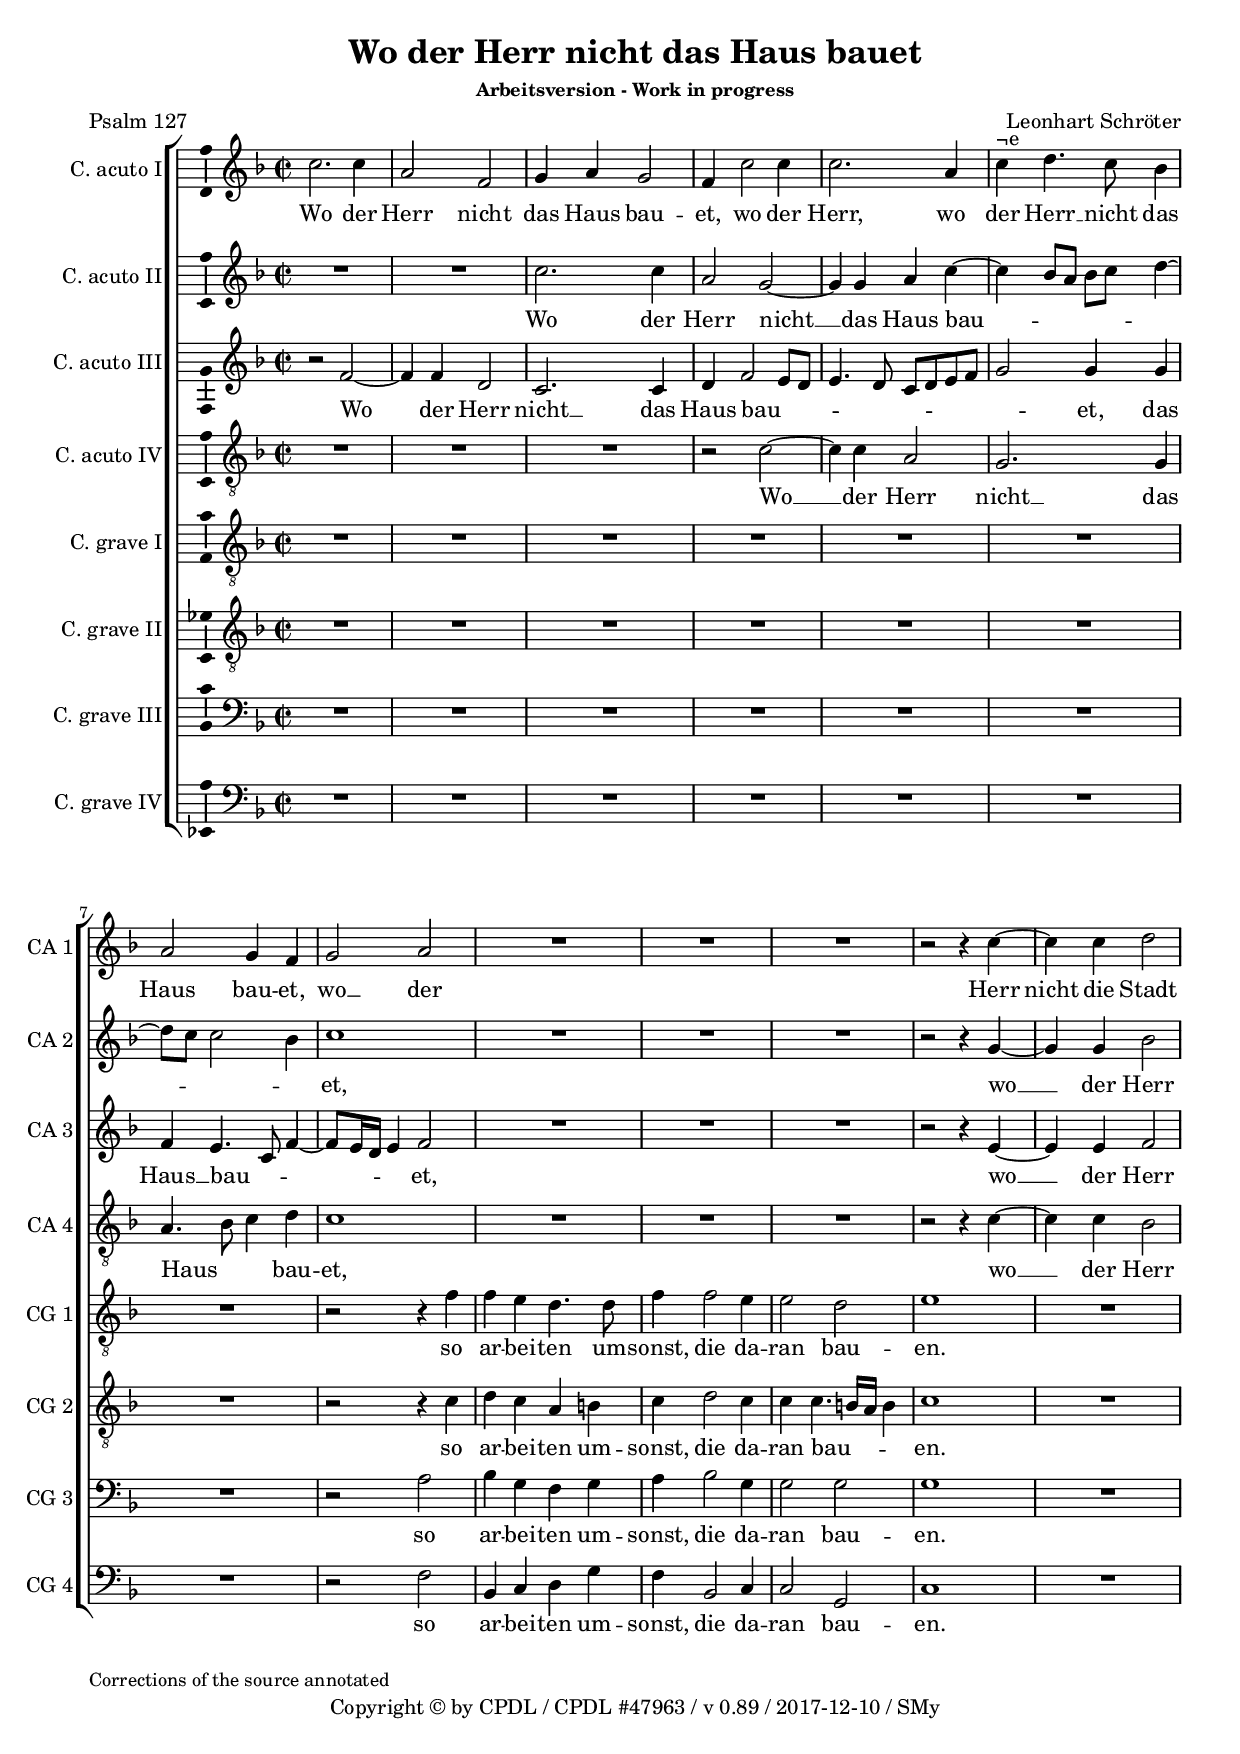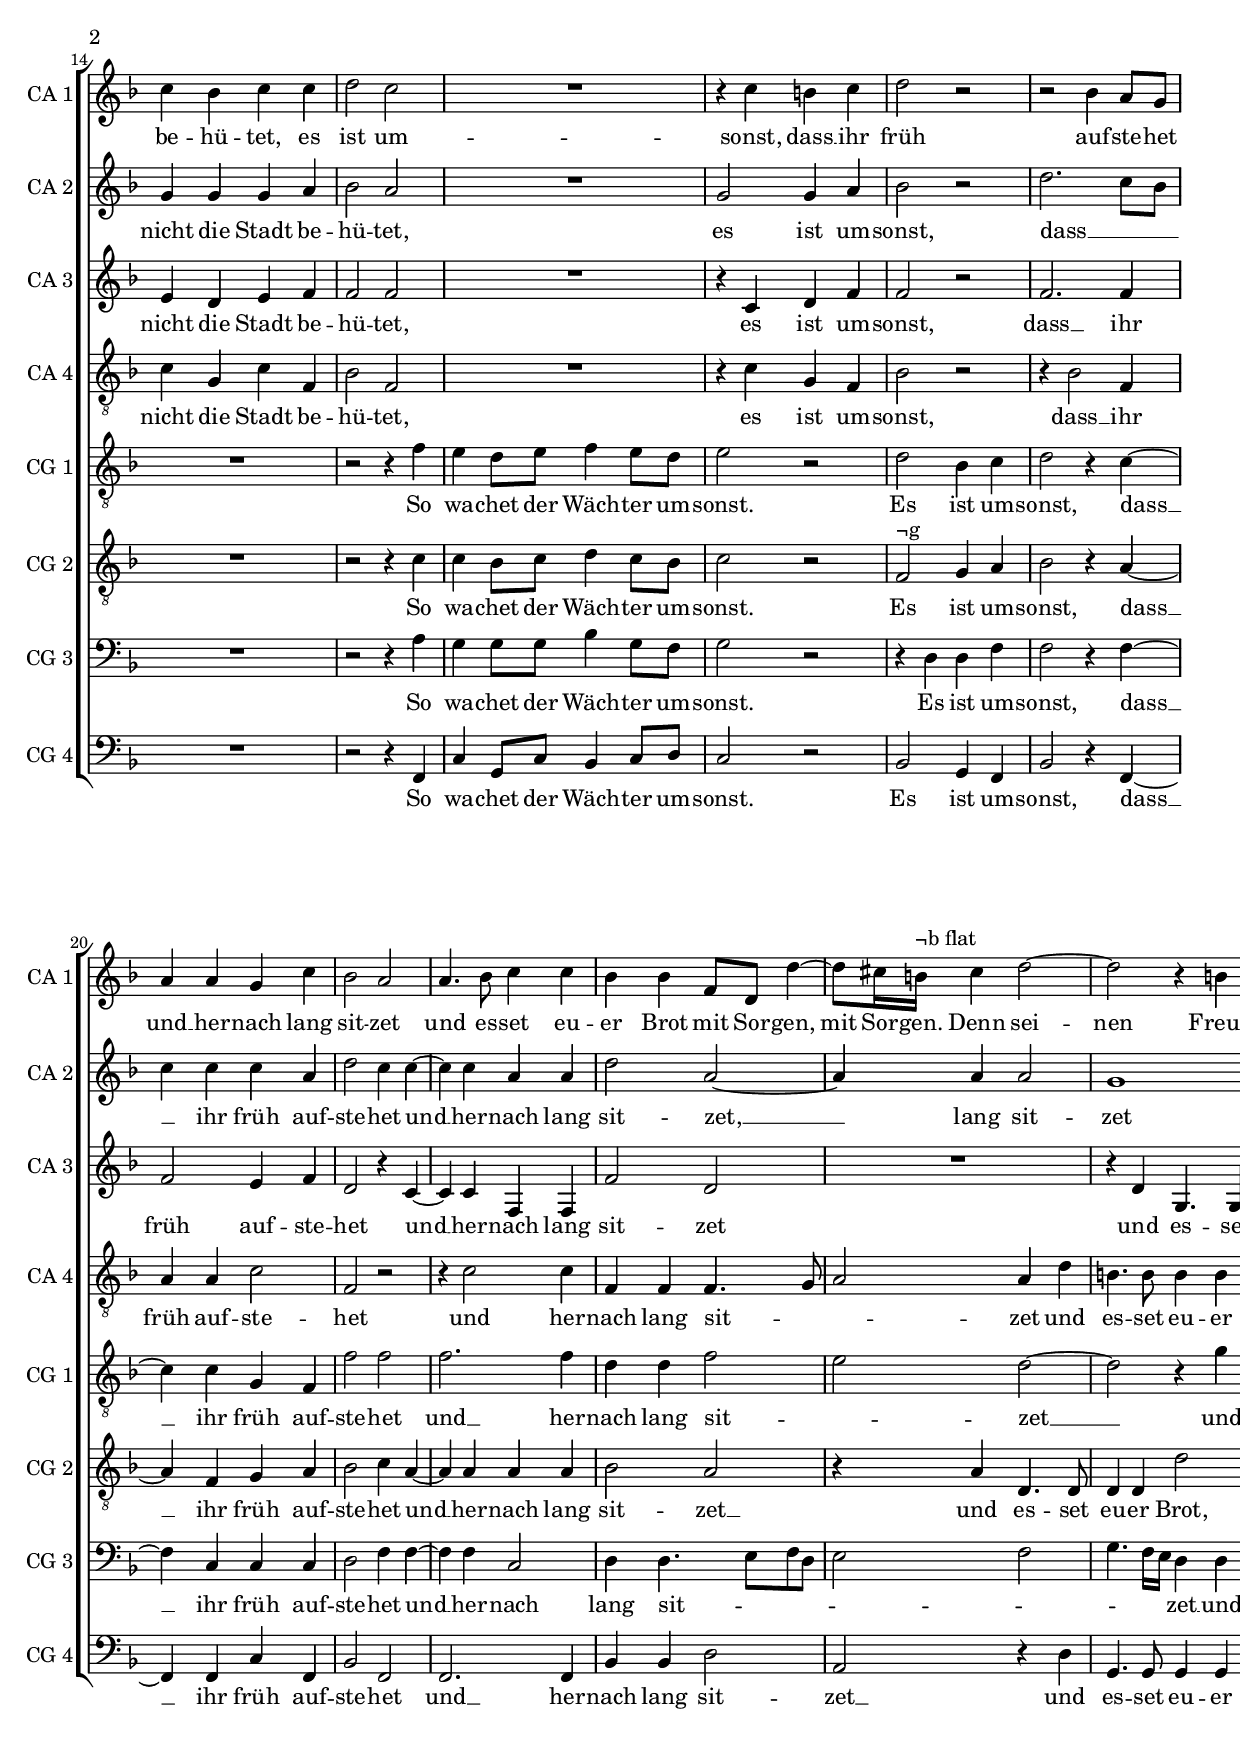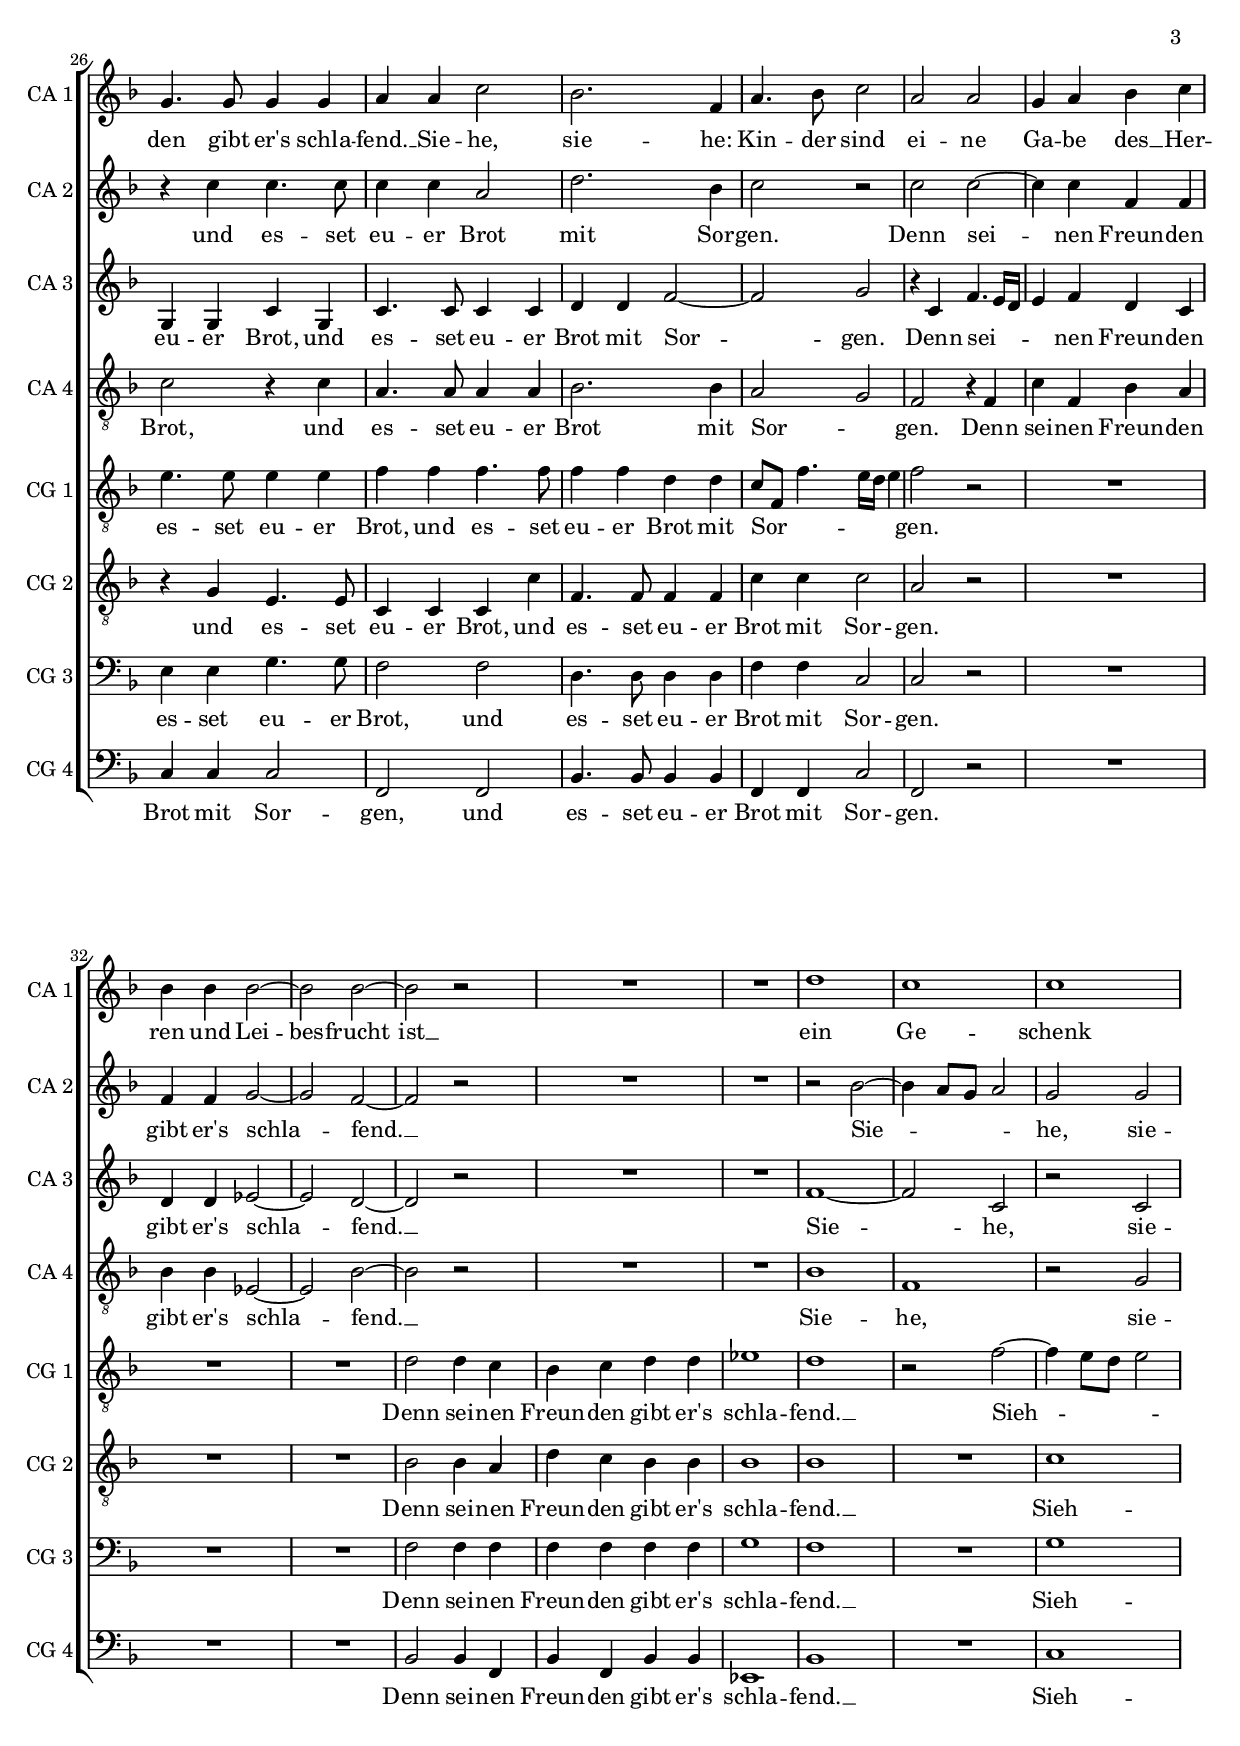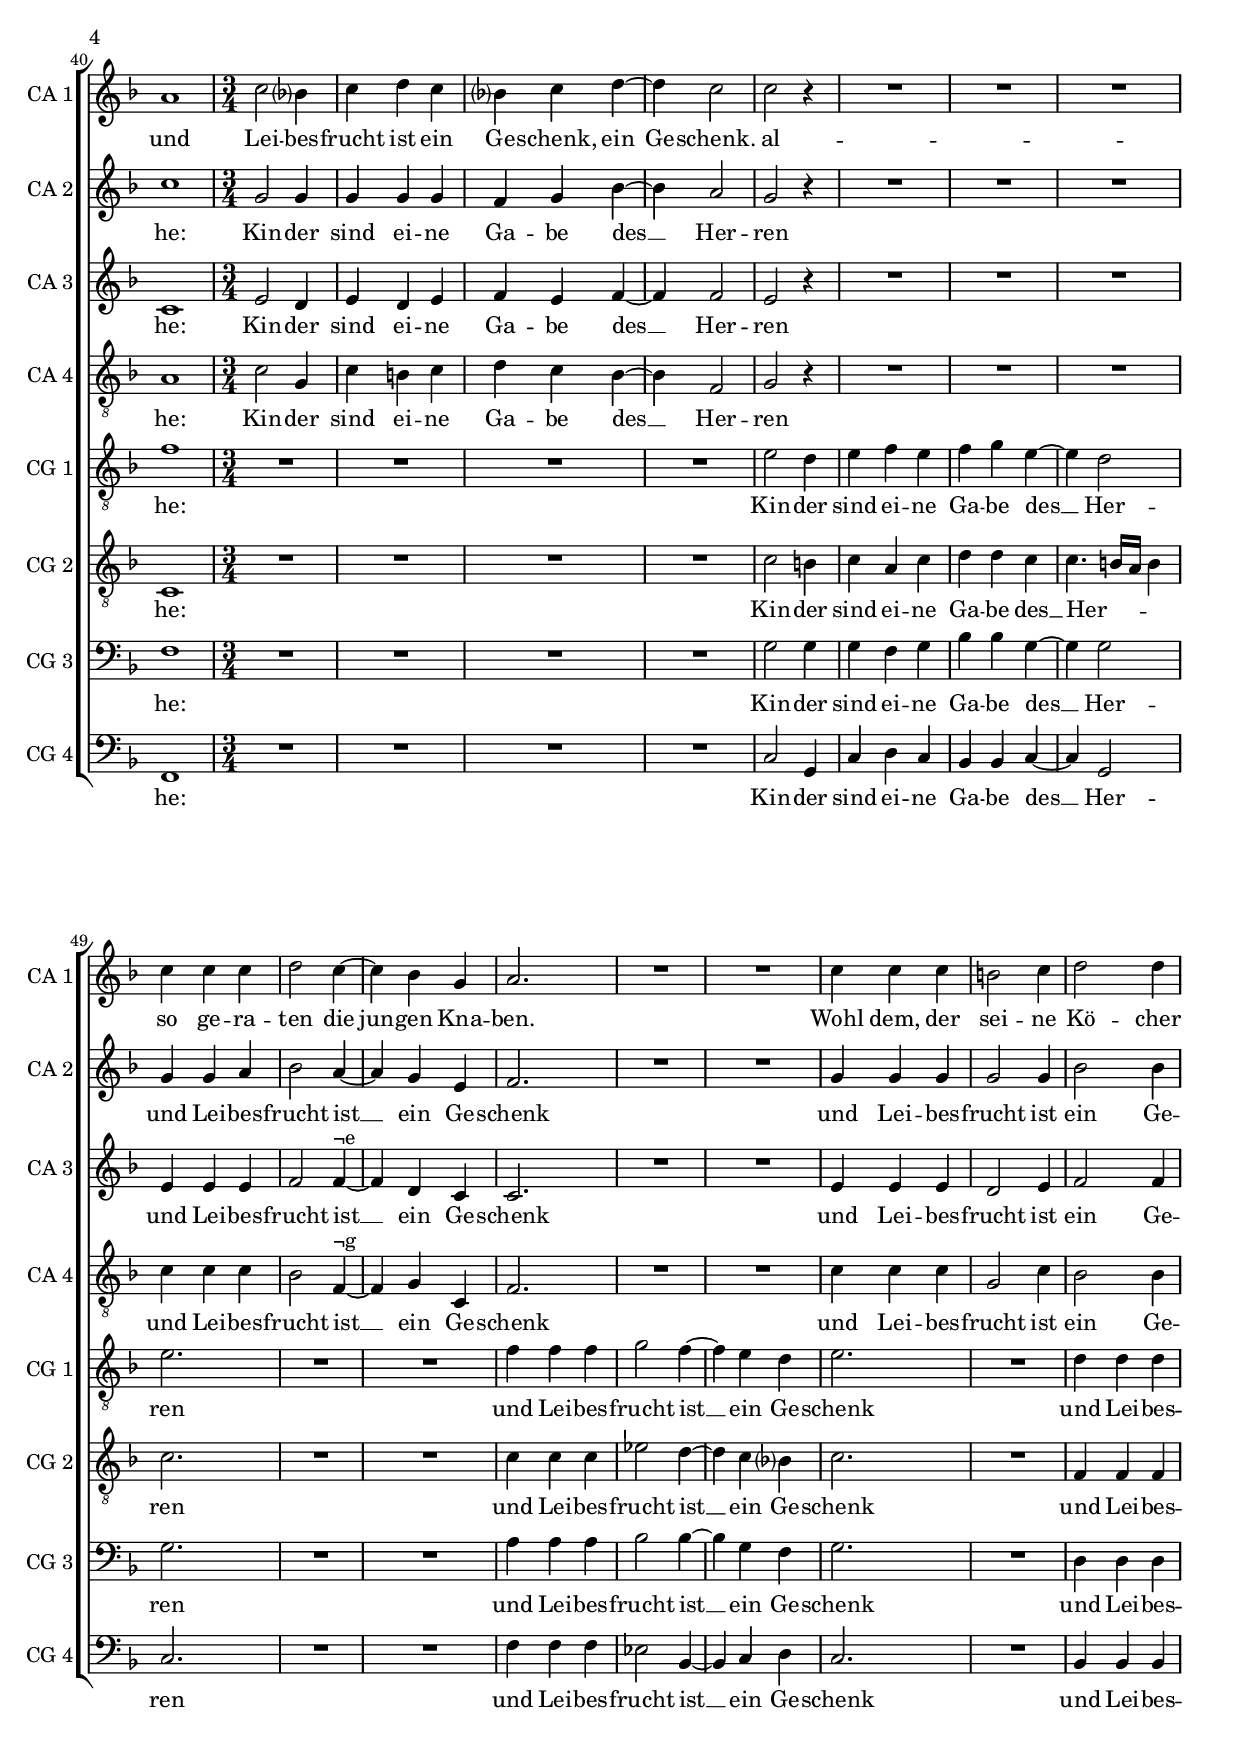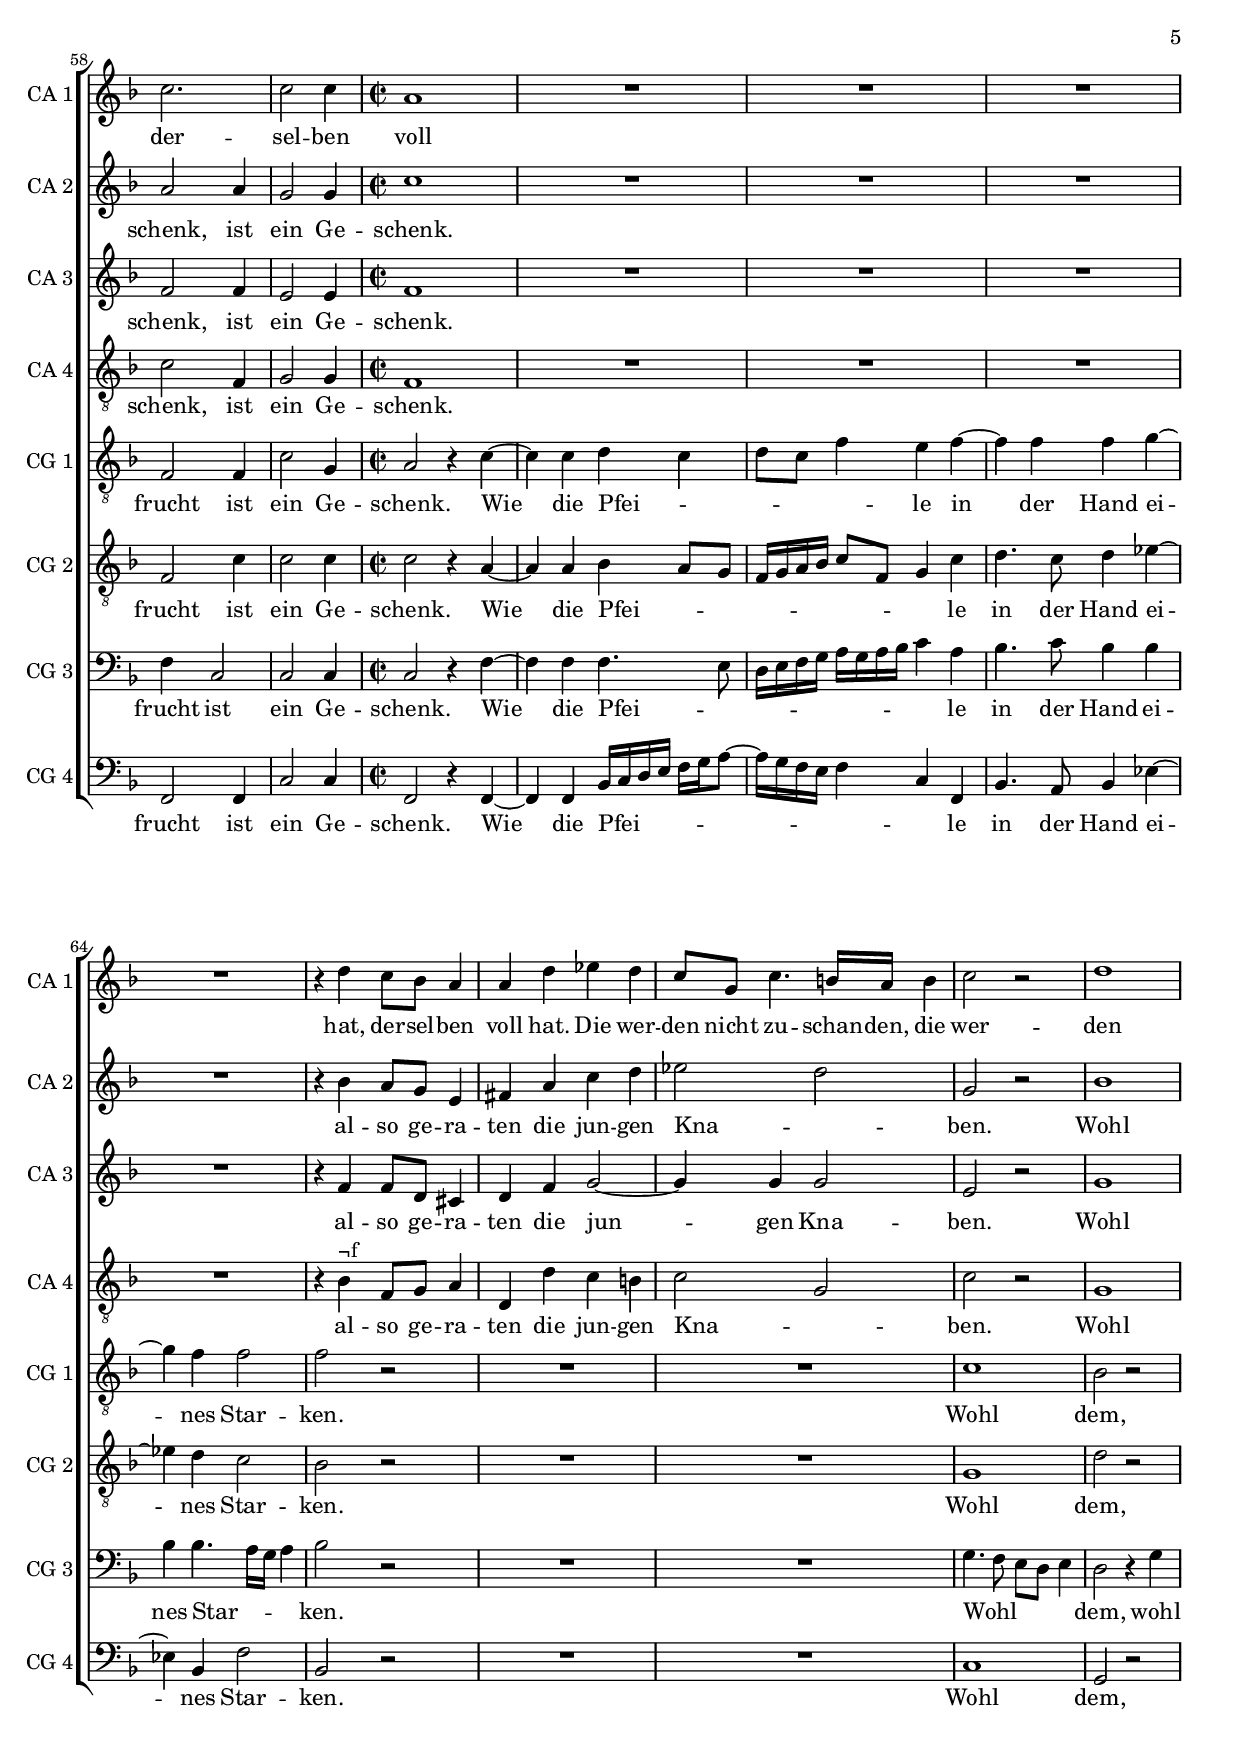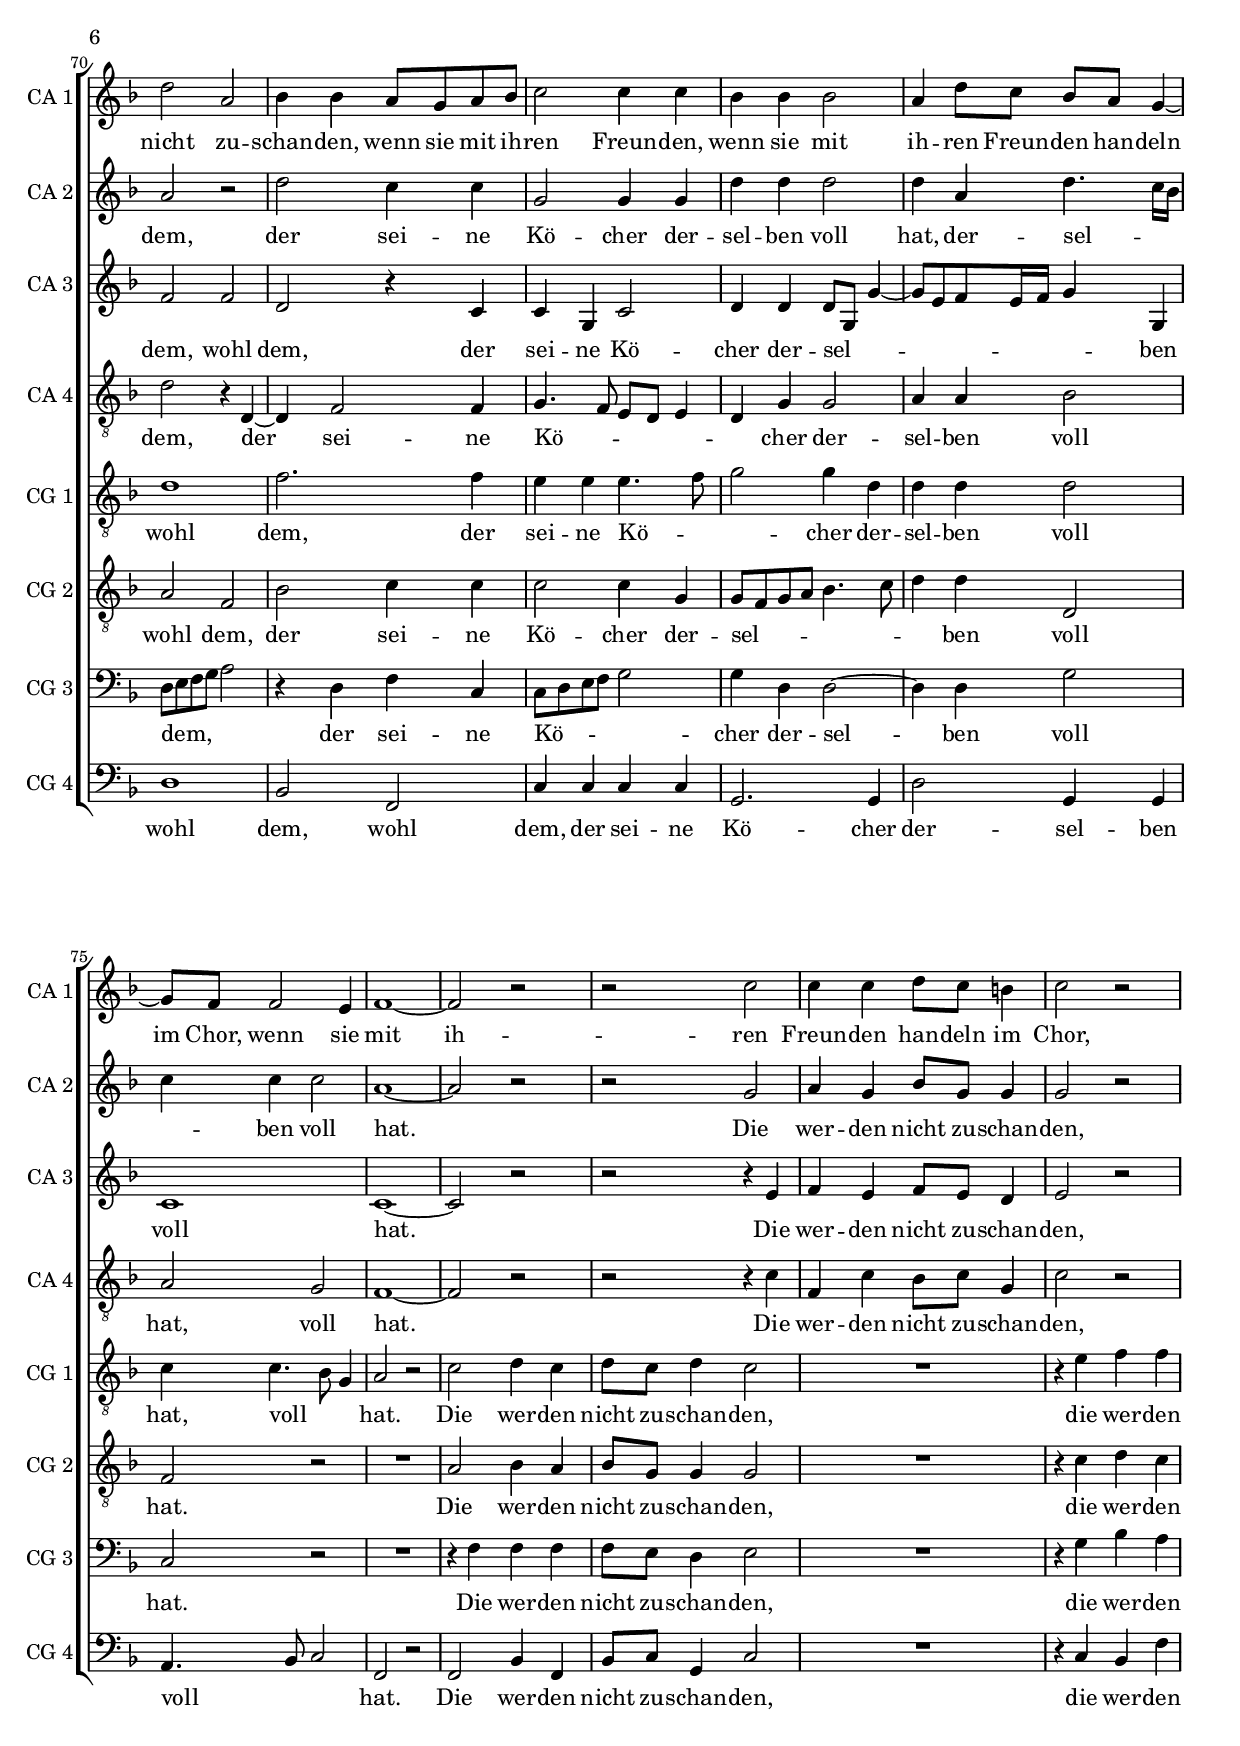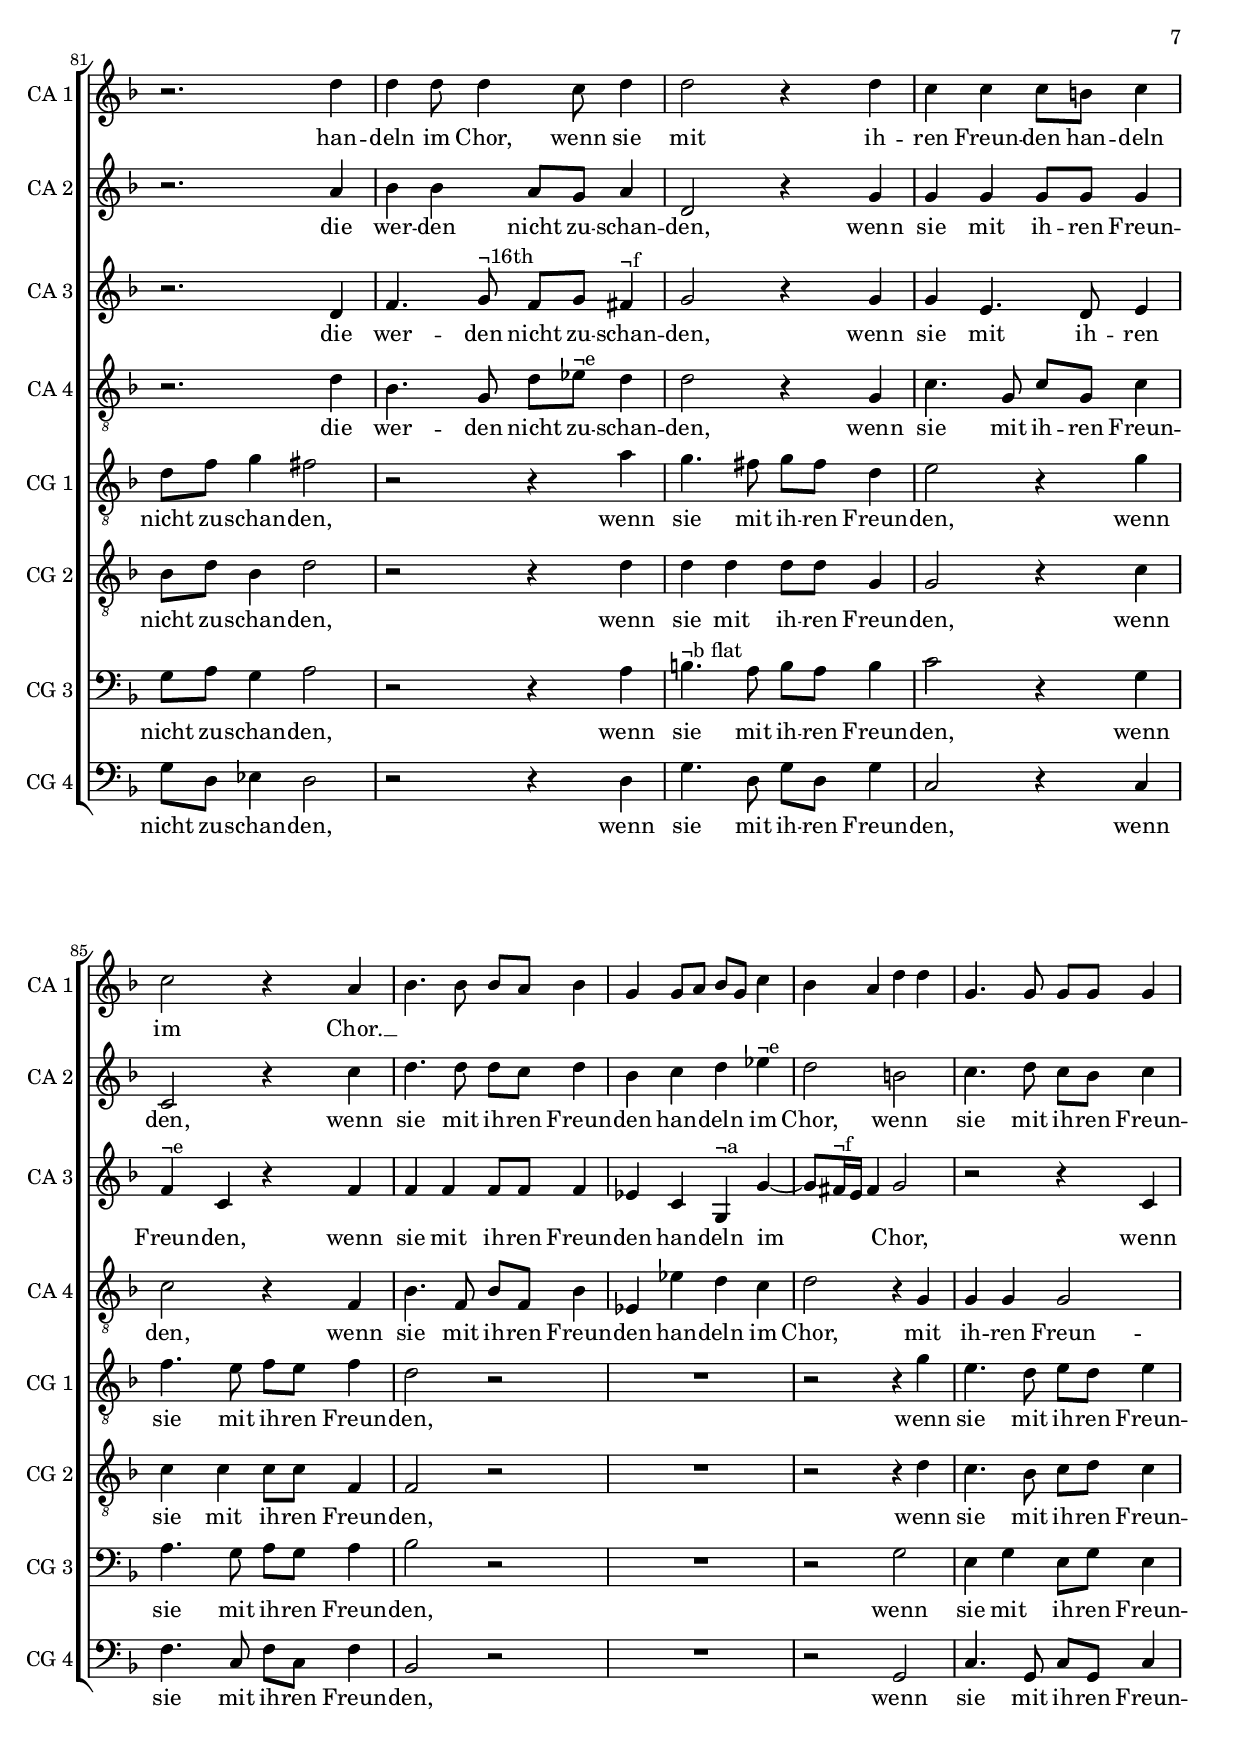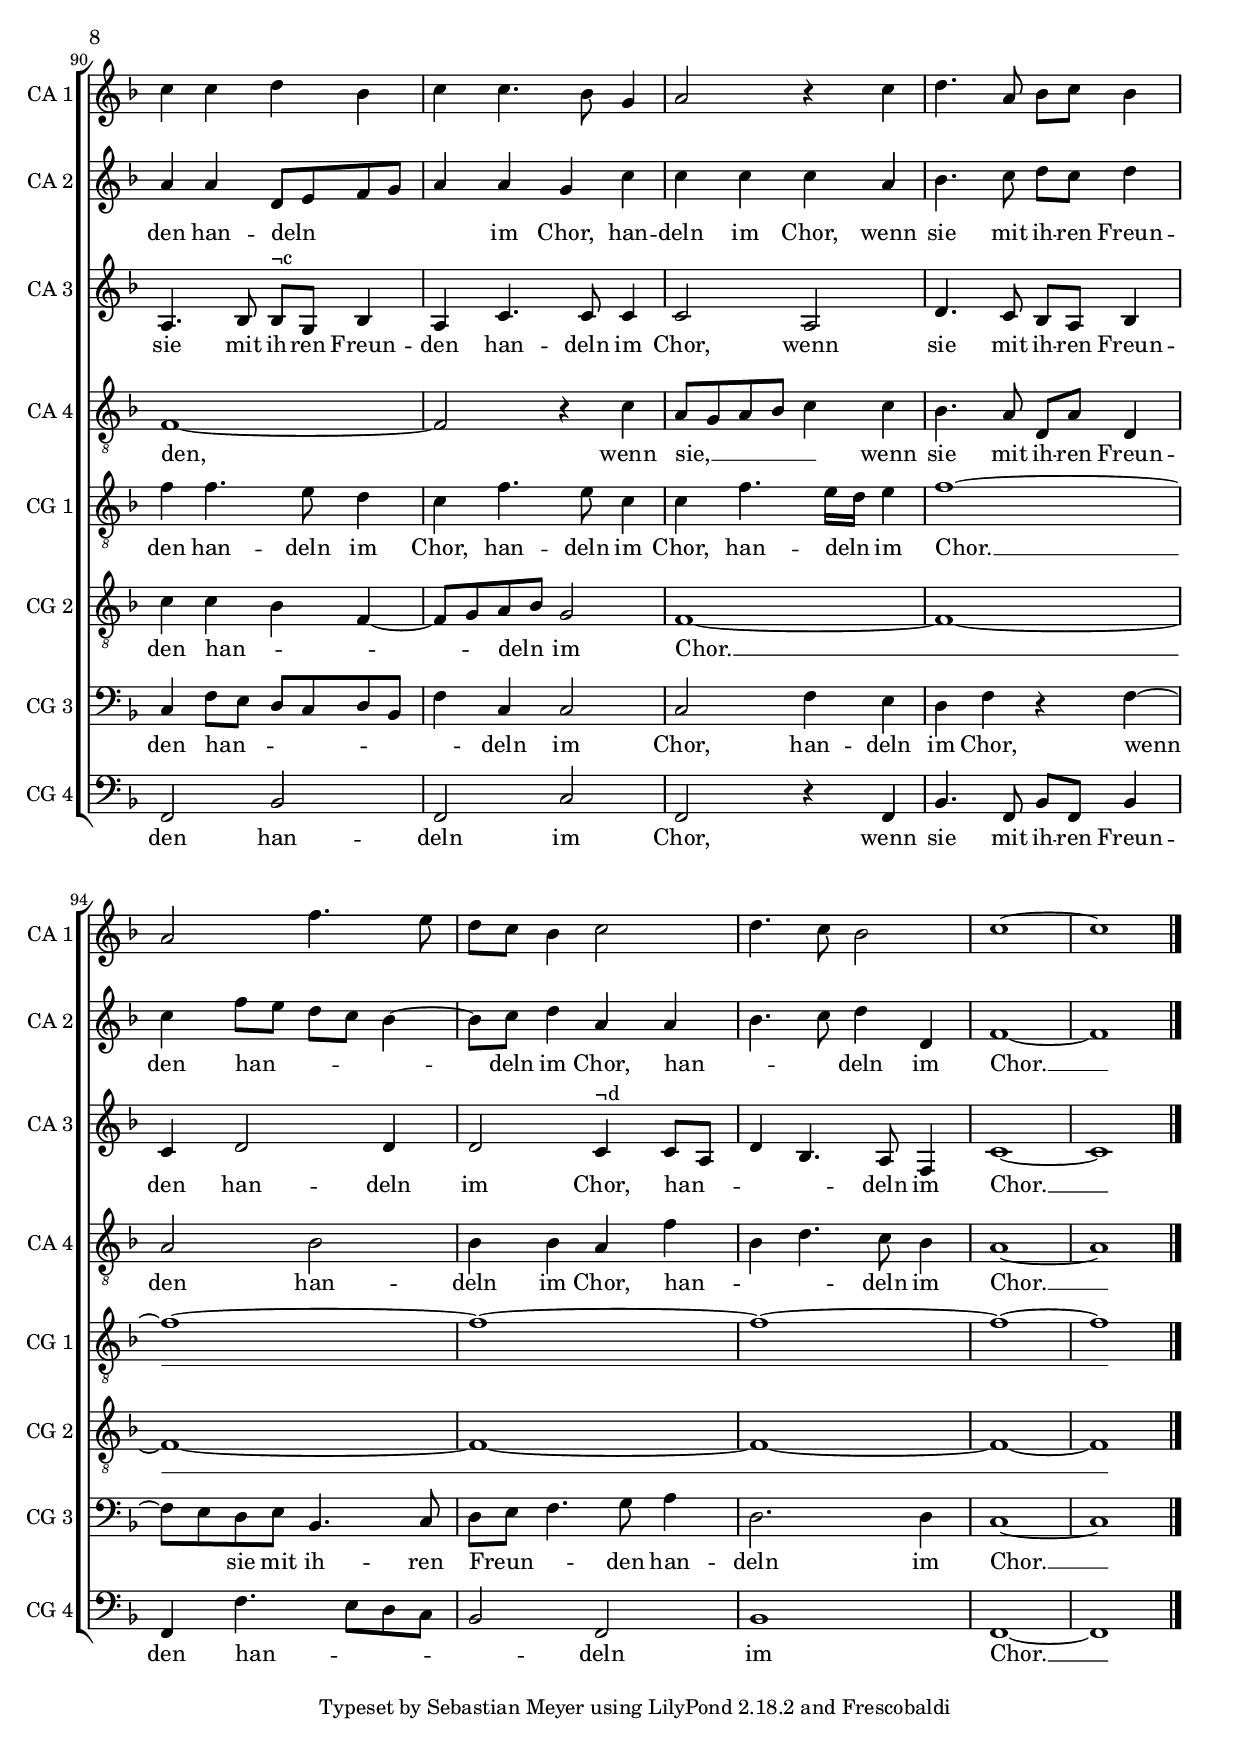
\version "2.18.2"
\language "deutsch"

\header {
  title = "Wo der Herr nicht das Haus bauet"
  subsubtitle = "Arbeitsversion - Work in progress"
  composer = "Leonhart Schröter"
  poet = "Psalm 127"
  % Voreingestellte LilyPond-Tagline entfernen
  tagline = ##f
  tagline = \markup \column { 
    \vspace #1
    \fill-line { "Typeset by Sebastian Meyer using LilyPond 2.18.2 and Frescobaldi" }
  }

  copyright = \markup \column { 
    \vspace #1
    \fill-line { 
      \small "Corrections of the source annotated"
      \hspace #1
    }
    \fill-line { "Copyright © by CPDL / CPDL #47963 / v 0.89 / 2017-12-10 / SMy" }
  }

}

\paper {
  #(set-paper-size "a4")
  left-margin = 1.5\cm
  %page-count = 8
}

#(set-global-staff-size 18)

\layout {
  \context {
    \Score
    %\remove "Bar_number_engraver"
    \override NonMusicalPaperColumn.line-break-permission = ##f
    \override NonMusicalPaperColumn.page-break-permission = ##f
  }
  \context {
    \Voice
    \override Slur.transparent = ##t
  }
}

global = {
  \key f \major
}

tTwo = { 
  \time 2/2
  %\set Timing.baseMoment = #(ly:make-moment 1/4)
}

tThree = {
  \time 3/4
}

breaker = { 
  s1*6 \break % before measure 7
  s1*7 \pageBreak % before measure 14
  s1*6 \break % 20
  s1*6 \pageBreak % 26
  s1*6 \break % 32
  s1*8 \pageBreak % 40
  s1 s2.*8 \break % 49
  s2.*9 \pageBreak % 58
  s2.*2 s1*4 \break % 64
  s1*6 \pageBreak % 70
  s1*5 \break % 75
  s1*6 \pageBreak % 81
  s1*4 \break % 85
  s1*5 \pageBreak % 90
  s1*4 \break % 94
}

sopranoOne = \relative c'' {
  \global \tTwo
  % Die Noten folgen hier.
  c2. c4 | a2 f | g4 a g2 | f4 c'2 c4 | c2. a4 | c^"¬e" d4.( c8 b4) | a2 g4 f | g2 a2 |  
  R1*3 r2 r4
  c4~ | c c d2 | c4 b c c | d2 c | 
  R1 
  r4 c h c | d2 r2 | 
  r2 b4( a8 g | a4) a g c | b2 a | a4.( b8 c4) c | b b f8( d d'4 ~ | d8 cis16 h^"¬b flat" cis4) d2~ | d r4 
  h | g4. g8 g4 g | a a c2 | b2. f4 | a4. ( b8 c2) | a2 
  % Denn seinen Freunden
  a2 | g4 a b c | b b b2~ | b b~ | b r |
  R1*2 
  % Siehe
  d1 c c a | 
  \tThree %\time 3/4
  c2 b?4 | c d c | b? c d~ | d c2 | c r4 |
  R2.*3    c4 c c | d2 c4~ | c b g | a2. 
  R2.*2    c4 c c | h2 c4 | d2 d4 | c2. | c2 c4 | a1
  R1*4 % Wie die Pfeile
  r4 d c8 b a4 | a d es d | c8( g c4. h16 a h4) | c2 r
  % Wohl dem 
  d1 d2 a | b4 b a8( g a b | c2) c4 c | b b b2 | a4 d8( c) b( a g4~ | g8) f f2( e4) | f1~ f2 r 
  % Die werden nicht zuschanden
  r2 c' | c4 c d8 c h4 | c2 r | r2. d4 | d d8 d4 c8 d4 d2 r4
  d c c c8 h c4 | c2 r4 a b4. b8 b a b4 | g g8( a b g c4) | b a d 
  d | g,4. g8 g g g4 | c c d b | c c4. b8 g4 | a2 r4 
  c | d4. a8 b c b4 | a2 f'4.( e8 | d c b4 c2 | d4.) c8 b2 c1~c1
  \bar "|."
}

sopranoTwo = \relative c'' {
  \global \tTwo
  % Die Noten folgen hier.
  R1 R1 c2. c4 | a2 g2~ | g4 g a c4~ ( | c b8 a b c d4~ | d8 c8 c2 b4) | c1 
  R1*3 r2 r4
  g4~ | g g b2 | g4 g g a | b2 a | 
  R1 
  g2 g4 a | b2 r | 
  d2.(c8 b | c4) c c a | d2 c4 c4~ | c c a a | d2 a2~ a4 a a2 | g1 |
  r4 c c4. c8 | c4 c4 a2 d2. b4 | c2 r 
  % Denn seinen Freunden
  c2 c~ | c4 c f, f | f f g2~ | g f~ | f r | 
  R1*2 
  % Siehe
  r2 b2~( | b4 a8 g a2) | g g | c1 | 
  \tThree %\time 3/4
  g2 g4 | g g g | f g b~ | b a2 | g2 r4 | 
  R2.*3    g4 g a | b2 a4~ | a g e | f2. 
  R2.*2	   g4 g g | g2 g4 | b2 b4 | a2 a4 | g2 g4 | c1 | 
  R1*4 % Wie die Pfeile
  r4 b a8 g e4 | fis a c d | es2( d) | g,2 r
  % Wohl dem 
  b1 a2 r | d c4 c | g2 g4 g | d' d d2 | d4 a d4.(c16 b | c4) c4 c2 | a1~ a2 r |
  % Die werden nicht zuschanden
  r2 g | a4 g b8 g g4 | g2 r | r2. a4 | b b a8 g a4 | d,2 r4
  g | g g g8 g g4 | c,2 r4 c' | d4. d8 d c d4 | b c d es^"¬e" | d2 
  h | c4. d8 c b c4 | a a d,8( e f g | a4) a g c | c c c 
  a | b4. c8 d c d4 | c f8( e d c b4~ | b8) c d4 a a( | b4. c8) d4 d, | f1 ~ f1 
}

altoOne = \relative c' {
  \global \tTwo
  % Die Noten folgen hier.
  r2 f2~ | f4 f d2 | c2. c4 | d f2 (e8 d | e4. d8 c d e f | g2) g4 g | f e4.( c8 f4~ | f8 e16 d e4) f2 | 
  R1*3 r2 r4
  e4~ | e e f2 | e4 d e f | f2 f | 
  R1 
  r4 c d f | f2 r | 
  f2. f4 | f2 e4 f | d2 r4 c4~ | c c f, f | f'2 d | R1 
  r4 d g,4. g8 | g4 g c g | c4. c8 c4 c | d d f2~ | f g2 | 
  % Denn seinen Freunden
  r4 c, f4.(e16 d | e4) f d c | d d es2~ | es d~ | d r2 | 
  R1*2 
  % Siehe
  f1~ | f2 c | r c | c1 
  \tThree %\time 3/4
  e2 d4 | e d e f e f~ | f f2 | e r4 | 
  R2.*3   e4 e e | f2 f4^"¬e" ~ | f d c | c2. | 
  R2.*2   e4 e e | d2 e4 | f2 f4 | f2 f4 | e2 e4 | f1 
  R1*4 % Wie die Pfeile
  r4 f f8 d cis4 | d f g2~ | g4 g g2 | e2 r | 
  % Wohl dem
  g1 f2 f | d r4 c | c g c2 | d4 d d8 (g, g'4~ | g8 e f e16 f g4) g, | c1 c~ c2 r | 
  % Die werden nicht zuschanden
  r2 r4 e | f e f8 e d4 | e2 r | r2. d4 | f4. g8^"¬16th" f g fis4^"¬f" | g2 r4 
  g | g e4. d8 e4 | f^"¬e" c r f f f f8 f f4 | es c g^"¬a" g'(~ | g8 fis16^"¬f" e fis4) g2 | 
  r2 r4 c, a4. b8 b^"¬c" g b4 | a c4. c8 c4 | c2 a | d4. c8 b a b4 | c 
  d2 d4 | d2 c4^"¬d" c8( a | d4 b4.) a8 f4 | c'1 ~ c 

}

altoTwo = \relative c' {
  \global \tTwo
  % Die Noten folgen hier.
  R1*3 r2 c2~ | c4 c4 a2 | g2. g4 | a4. ( b8 c4) d | c1 
  R1*3 r2 r4
  c4~ | c c b2 | c4 g c f, | b2 f | 
  R1 
  r4 c' g f | b2 r | 
  r4 b2 f4 | a a c2 | f, r | r4 c'2 c4 | f, f f4.( g8 | a2) a4  
  d4 | h4. h8 h4 h | c2 r4 c | a4. a8 a4 a b2. b4 | a2 ( g) | f2 r4
  % Denn seinen Freunden
  f4 | c' f, b a | b b es,2~ | es  b'~ | b r | 
  R1*2 
  % Siehe
  b1 f | r2 g | a1 | 
  \tThree %\time 3/4
  c2 g4 | c h c d c b~ | b f2 | g2 r4 | 
  R2.*3   c4 c c | b2 f4^"¬g"~ | f g c, | f2. 
  R2.*2   c'4 c c | g2 c4 | b2 b4 | c2 f,4 | g2 g4 | f1
  R1*4 % Wie die Pfeile
  r4 b^"¬f" f8 g a4 | d, d' c h | c2( g) | c2 r | 
  % Wohl dem
  g1 d'2 r4 d,~ | d f2 f4 | g4.( f8 e d e4 | d) g g2 | a4 a b2 | a2 g | f1~ f2 r | 
  % Die werden nicht zuschanden
  r2 r4 c' | f, c' b8 c g4 | c2 r2 | r2. d4 | b4. g8 d' es^"¬e" d4 | d2 r4 
  g, | c4. g8 c g c4 | c2 r4 f, | b4. f8 b f b4 | es, es' d c | d2 r4
  g, | g g g2 | f1~ | f2 r4 c' | a8( g a b c4) 
  c | b4. a8 d, a' d,4 |  a'2 b | b4 b a f'( | b, d4.) c8  b4 | a1 ~ a1 
}

tenorOne = \relative c' {
  \global \tTwo
  % Die Noten folgen hier.
  R1*7 r2
  r4 f | f e d4. d8 | f4 f2 e4 | e2 d2 | e1 | 
  R1*2 r2 r4
  f4 | e d8 e f4 e8 d e2 r2 | 
  % Es ist umsonst
  d2 b4 c | d2 r4 c4~ | c c g f | f'2 f f2. f4 | d d f2( | e) d~ | d r4
  g4 e4. e8 e4 e f f f4. f8 | f4 f d d | c8( f, f'4. e16 d e4) | f2 r2 | 
  R1*3 
  % Denn seinen Freunden
  d2 d4 c | b c d d | es1 d | r2
  % Siehe
  f2~( | f4 e8 d e2) | f1 | 
  \tThree %\time 3/4
  R2.*4   e2 d4 | e f e f g e~ | e d2 | e2. 
  R2.*2   f4 f f | g2 f4~ | f e d | e2. R2. d4 d d f,2 f4 | c'2 g4 
  \tTwo %\time 2/2 
  a2 r4
  c4~ | c c d( c | d8 c f4) e f~ | f f f g~ | g f f2 | f r | 
  R1*2 % Wohl dem
  c1 b2 r | d1 | f2. f4 | e e e4.( f8 | g2) g4 d | d d d2 |  c4 c4.( b8 g4) | a2 r | 
  % Die werden nicht zuschanden
  c2 d4 c | d8 c d4 c2 | R1
  r4 e f f d8 f g4 fis2 | r2 r4 
  a4 | g4. fis8 g fis d4 | e2 r4 g | f4. e8 f e f4 | d2  r | R1 r2 
  r4 g | e4. d8 e d e4 | f4 f4. e8 d4 | c f4. e8 c4 | c f4. e16( d) e4 f1~ f1 ~ f1 ~f1 ~f1 ~f1 ~
  
}

tenorTwo = \relative c' {
  \global \tTwo
  % Die Noten folgen hier.
  R1*7 r2
  r4 c | d c a h | c d2 c4 | c c4.( h16 a h4) | c1 
  R1*2 r2 r4
  c4 | c b8 c d4 c8 b c2 r2 | 
  % Es ist umsonst
  f,2^"¬g" g4 a | b2 r4 a~ | a f g a | b2 c4 a~ a a a a | b2 a | 
  r4 a d,4. d8 | d4 d d'2 | r4 g, e4. e8 | c4 c c c' f,4. f8 f4 f | c' c c2 | a2 r2 
  R1*3 
  % Denn seinen Freunden
  b2 b4 a | d c b b | b1 b | R1 | 
  % Siehe
  c c, | 
  \tThree %\time 3/4
  R2.*4   c'2 h4 | c a c d d c | c4.( h16 a h4) c2. 
  R2.*2   c4 c c es2 d4~ | d c b? c2. R f,4 f f | f2 c'4 | c2 c4 | 
  \tTwo %\time 2/2 
  c2 r4
  a4~ | a a b( a8 g | f16[ g a b] c8[ f,] g4) c | d4. c8 d4 es~ | es d c2 | b r |
  R1*2 % Wohl dem
  g1 d'2 r | a2 f | b c4 c | c2 c4 g | g8( f g a b4. c8 | d4 ) d d,2 f r | R1 
  % Die werden nicht zuschanden
  a2 b4 a | b8 g g4 g2 | R1 | r4 c d c b8 d b4 d2 | r2 r4 
  d4 d d d8 d g,4 | g2 r4 c | c c c8 c f,4 | f2 r | R1 r2
  r4 d' c4. b8 c d c4 | c c( b f~ | f8 g) a( b) g2 f1~ f1~ f1~ f1~ f1~ f1~ f1~ 
}

bassOne = \relative c' {
  \global \tTwo
  % Die Noten folgen hier.
  R1*7 r2
  a2 | b4 g f g | a b2 g4 | g2 g | g1  
  R1*2 r2 r4
  a4 | g g8 g b4 g8 f g2 r2 | 
  % Es ist umsonst
  r4 d d f | f2 r4 f4~ | f c c c | d2 f4 f~ | f f c2 | d4 
  d4.( e8 f d | e2 f g4. f16 e) d4 
  d | e e g4. g8 | f2 f | d4. d8 d4 d | f f c2 | c r 
  R1*3 
  % Denn seinen Freunden
  f2 f4 f | f f f f | g1 f | R1 
  g1 f | 
  \tThree %\time 3/4
  R2.*4	  g2 g4 | g f g b b g~ | g g2 | g2. 
  R2.*2   a4 a a b2 b4~ | b g f g2. | R | d4 d d | f c2 | c c4 | 
  \tTwo %\time 2/2 
  c2 r4
  f4~ | f f f4.( e8 | d16[ e f g] a[ g a b] c4) a | b4. c8 b4 b | b b4.( a16 g a4) | b2 r | 
  R1*2 % Wohl dem
  g4.( f8 e d e4) | d2 r4 g | d8( e f g a2) | r4 d, f c | c8( d e f g2) | g4 d d2~ | d4 d g2 | c, r | R1  
  % Die werden nicht zuschanden
  r4 f f f | f8 e d4 e2 | R1 | r4 g b a g8 a g4 a2 | r2 r4
  a h4.^"¬b flat" a8 h a h4 | c2 r4 g | a4. g8 a g a4 | b2 r | R1 r2
  g2 | e4 g e8 g e4 c f8( e d c d b | f'4) c c2 | c f4 e | d f r 
  f~( | f8 e) d e b4. c8 | d( e f4.) g8 a4 | d,2. d4 | c1 ~ c1| 
}

bassTwo = \relative c {
  \global \tTwo
  % Die Noten folgen hier.
  R1*7 r2
  f2 | b,4 c d g | f b,2 c4 | c2 g | c1 
  R1*2 r2 r4
  f,4 | c' g8 c b4 c8 d c2 r2 | 
  % Es ist umsonst:
  b2 g4 f | b2 r4 f~ | f f c' f, | b2 f | f2. f4 | b b d2 | a r4 
  d | g,4. g8 g4 g | c c c2 | f,2 f | b4. b8 b4 b | f f c'2 | f,2 r2 | 
  R1*3 
  % Denn seinen Freunden
  b2 b4 f | b f b b | es,1 b' | R1 
  % Siehe
  c f,
  \tThree %\time 3/4
  R2.*4   c'2 g4 | c d c b b c~ | c g2 c2. | 
  R2.*2   f4 f f | es2 b4~ | b c d c2. | R b4 b b | f2 f4 | c'2 c4 | 
  \tTwo %\time 2/2 
  f,2 r4
  f4~ | f f b16([ c d e] f[ g a8~] | a16 g f e f4 c) f, | b4. a8 b4 es~ | es b f'2 | b, r | 
  R1*2 % Wohl dem
  c1 g2 r | d'1 | b2 f | c'4 c c c | g2. g4 | d'2 g,4 g | a4.( b8 c2) | f, r | 
  % Die werden nicht zuschanden
  f2 b4 f | b8 c g4 c2 | R1 | r4 c b f' | g8 d es4 d2 | r2 r4
  d | g4. d8 g d g4 | c,2 r4 c | f4. c8 f c f4 | b,2 r R1 r2
  g2 c4. g8 c g c4 | f,2 b | f c' | f, r4 
  f4 | b4. f8 b f b4 | f f'4.( e8 d c | b2) f | b1 f1 ~ f1
}

sopranoOneVerse = \lyricmode {
  % Liedtext folgt hier.
  Wo der Herr nicht das Haus bau -- et, 
  wo der Herr, 
  wo der Herr __ nicht das Haus bau -- et, 
  
  wo __ der Herr nicht die Stadt be -- hü -- tet, 
  
  es ist um -- sonst, 
  dass __ ihr früh auf -- ste -- het und __ her -- nach lang sit -- zet 
  und es -- set eu -- er Brot mit Sor -- gen, mit Sor -- gen. 
  
  Denn sei -- nen Freun -- den gibt er's schla -- fend. __ 
  Sie -- he, sie -- he:
  
  Kin -- der sind ei -- ne Ga -- be des __ Her -- ren 
  und Lei -- bes -- frucht ist __ ein Ge -- schenk
  und Lei -- bes -- frucht ist ein Ge -- schenk, ein Ge -- schenk. 
  
  % Wie die Pfeile in der Hand eines Starken
  al -- so ge -- ra -- ten die jun -- gen Kna -- ben. 
  Wohl dem, der sei -- ne Kö -- cher der -- sel -- ben voll hat, 
  der -- sel -- ben voll hat. 
  
  Die wer -- den nicht zu -- schan -- den, 
  die wer -- den nicht zu -- schan -- den, 
  wenn sie mit ih -- ren Freun -- den, 
  wenn sie mit ih -- ren Freun -- den
  han -- deln im Chor,
  wenn sie mit ih -- ren Freun -- den
  han -- deln im Chor,
  han -- deln im Chor,
  wenn sie mit ih -- ren Freun -- den
  han -- deln im Chor. __
  
  
}

sopranoTwoVerse = \lyricmode {
  % Liedtext folgt hier.
  Wo der Herr nicht __ das Haus bau -- et, 
  
  wo __ der Herr nicht die Stadt be -- hü -- tet, 

  es ist um -- sonst, 
  dass __ ihr früh auf -- ste -- het und __ her -- nach lang sit -- zet, __
  lang sit -- zet 
  und es -- set eu -- er Brot mit Sor -- gen. 
  
  Denn sei -- nen Freun -- den gibt er's schla -- fend. __ 
  Sie -- he, sie -- he:

  Kin -- der sind ei -- ne Ga -- be des __ Her -- ren 
  und Lei -- bes -- frucht ist __ ein Ge -- schenk
  und Lei -- bes -- frucht ist ein Ge -- schenk, ist ein Ge -- schenk. 
  
  % Wie die Pfeile in der Hand eines Starken
  al -- so ge -- ra -- ten die jun -- gen Kna -- ben. 
  Wohl dem, der sei -- ne Kö -- cher der -- sel -- ben voll hat, 
  der -- sel -- ben voll hat. 
  
  Die wer -- den nicht zu -- schan -- den, 
  die wer -- den nicht zu -- schan -- den, 
  wenn sie mit ih -- ren Freun -- den, 
  wenn sie mit ih -- ren Freun -- den
  han -- deln im Chor,
  wenn sie mit ih -- ren Freun -- den
  han -- deln im Chor,
  han -- deln im Chor,
  wenn sie mit ih -- ren Freun -- den
  han -- deln im Chor,
  han -- deln im Chor. __
  
}

altoOneVerse = \lyricmode {
  % Liedtext folgt hier.
  Wo der Herr nicht __ das Haus bau -- et, 
  das Haus __ bau -- et, 
  
  wo __ der Herr nicht die Stadt be -- hü -- tet, 

  es ist um -- sonst, 
  dass __ ihr früh auf -- ste -- het und __ her -- nach lang sit -- zet 
  und es -- set eu -- er Brot, 
  und es -- set eu -- er Brot mit Sor -- gen. 
  
  Denn sei -- nen Freun -- den gibt er's schla -- fend. __ 
  Sie -- he, sie -- he:
  
  Kin -- der sind ei -- ne Ga -- be des __ Her -- ren 
  und Lei -- bes -- frucht ist __ ein Ge -- schenk
  und Lei -- bes -- frucht ist ein Ge -- schenk, ist ein Ge -- schenk. 

  % Wie die Pfeile in der Hand eines Starken
  al -- so ge -- ra -- ten die jun -- gen Kna -- ben. 
  Wohl dem, wohl dem, der sei -- ne Kö -- cher der -- sel -- ben voll hat. 
  
  Die wer -- den nicht zu -- schan -- den, 
  die wer -- den nicht zu -- schan -- den, 
  wenn sie mit ih -- ren Freun -- den, 
  wenn sie mit ih -- ren Freun -- den
  han -- deln im Chor,
  wenn sie mit ih -- ren Freun -- den
  han -- deln im Chor,
  wenn sie mit ih -- ren Freun -- den
  han -- deln im Chor,
  han -- deln im Chor. __
}

altoTwoVerse = \lyricmode {
  % Liedtext folgt hier.
  Wo __ der Herr nicht __ das Haus bau -- et, 
  
  wo __ der Herr nicht die Stadt be -- hü -- tet, 

  es ist um -- sonst, 
  dass __ ihr früh auf -- ste -- het und her -- nach lang sit -- zet 
  und es -- set eu -- er Brot, 
  und es -- set eu -- er Brot mit Sor -- gen. 
  
  Denn sei -- nen Freun -- den gibt er's schla -- fend. __ 
  Sie -- he, sie -- he:
    Kin -- der sind ei -- ne Ga -- be des __ Her -- ren 
  und Lei -- bes -- frucht ist __ ein Ge -- schenk
  und Lei -- bes -- frucht ist ein Ge -- schenk, ist ein Ge -- schenk. 

  % Wie die Pfeile in der Hand eines Starken
  al -- so ge -- ra -- ten die jun -- gen Kna -- ben. 
  Wohl dem, der sei -- ne Kö -- cher der -- sel -- ben voll hat, 
  voll hat. 
  
  Die wer -- den nicht zu -- schan -- den, 
  die wer -- den nicht zu -- schan -- den, 
  wenn sie mit ih -- ren Freun -- den, 
  wenn sie mit ih -- ren Freun -- den
  han -- deln im Chor,
  mit ih -- ren Freun -- den,
  wenn sie, __ 
  wenn sie mit ih -- ren Freun -- den
  han -- deln im Chor,
  han -- deln im Chor. __
  
}

tenorOneVerse = \lyricmode {
  % Liedtext folgt hier.
  so ar -- bei -- ten um -- sonst, die da -- ran bau -- en. 
  
  So wa -- chet der Wäch -- ter um -- sonst. 
  
  Es ist um -- sonst, 
  dass __ ihr früh auf -- ste -- het und __ her -- nach lang sit -- zet __
  und es -- set eu -- er Brot, 
  und es -- set eu -- er Brot mit Sor -- gen. 
  
  Denn sei -- nen Freun -- den gibt er's schla -- fend. __ 
  Sieh -- he:
    Kin -- der sind ei -- ne Ga -- be des __ Her -- ren 
  und Lei -- bes -- frucht ist __ ein Ge -- schenk
  und Lei -- bes -- frucht ist ein Ge -- schenk. 

  Wie die Pfei -- le in der Hand ei -- nes Star -- ken.
  % al -- so ge -- ra -- ten die jun -- gen Kna -- ben. 
  Wohl dem, wohl dem, 
  der sei -- ne Kö -- cher der -- sel -- ben voll hat, voll hat. 
  
  Die wer -- den nicht zu -- schan -- den, 
  die wer -- den nicht zu -- schan -- den, 
  wenn sie mit ih -- ren Freun -- den, 
  wenn sie mit ih -- ren Freun -- den,
  wenn sie mit ih -- ren Freun -- den
  han -- deln im Chor, 
  han -- deln im Chor, 
  han -- deln im Chor. __
}

tenorTwoVerse = \lyricmode {
  % Liedtext folgt hier.
  so ar -- bei -- ten um -- sonst, die da -- ran bau -- en. 
  
  So wa -- chet der Wäch -- ter um -- sonst. 

  Es ist um -- sonst, 
  dass __ ihr früh auf -- ste -- het und __ her -- nach lang sit -- zet __
  und es -- set eu -- er Brot, 
  und es -- set eu -- er Brot, 
  und es -- set eu -- er Brot mit Sor -- gen. 
  
  Denn sei -- nen Freun -- den gibt er's schla -- fend. __ 
  Sieh -- he:
    Kin -- der sind ei -- ne Ga -- be des __ Her -- ren 
  und Lei -- bes -- frucht ist __ ein Ge -- schenk
  und Lei -- bes -- frucht ist ein Ge -- schenk. 

  Wie die Pfei -- le in der Hand ei -- nes Star -- ken.
  % al -- so ge -- ra -- ten die jun -- gen Kna -- ben. 
  Wohl dem, wohl dem, 
  der sei -- ne Kö -- cher der -- sel -- ben voll hat. 
  
  Die wer -- den nicht zu -- schan -- den, 
  die wer -- den nicht zu -- schan -- den, 
  wenn sie mit ih -- ren Freun -- den, 
  wenn sie mit ih -- ren Freun -- den,
  wenn sie mit ih -- ren Freun -- den
  han -- deln im Chor. __
}

bassOneVerse = \lyricmode {
  % Liedtext folgt hier.
  so ar -- bei -- ten um -- sonst, die da -- ran bau -- en. 
  
  So wa -- chet der Wäch -- ter um -- sonst. 
  
  Es ist um -- sonst, 
  dass __ ihr früh auf -- ste -- het und __ her -- nach lang sit -- zet __
  und es -- set eu -- er Brot, 
  und es -- set eu -- er Brot mit Sor -- gen. 
  
  Denn sei -- nen Freun -- den gibt er's schla -- fend. __ 
  Sieh -- he:
  Kin -- der sind ei -- ne Ga -- be des __ Her -- ren 
  und Lei -- bes -- frucht ist __ ein Ge -- schenk
  und Lei -- bes -- frucht ist ein Ge -- schenk. 

  Wie die Pfei -- le in der Hand ei -- nes Star -- ken.
  % al -- so ge -- ra -- ten die jun -- gen Kna -- ben. 
  Wohl dem, wohl dem, 
  der sei -- ne Kö -- cher der -- sel -- ben voll hat. 
  
  Die wer -- den nicht zu -- schan -- den, 
  die wer -- den nicht zu -- schan -- den, 
  wenn sie mit ih -- ren Freun -- den, 
  wenn sie mit ih -- ren Freun -- den,
  wenn sie mit ih -- ren Freun -- den
  han -- deln im Chor,
  han -- deln im Chor,
  wenn sie mit ih -- ren Freun -- den
  han -- deln im Chor. __
}

bassTwoVerse = \lyricmode {
  % Liedtext folgt hier.
  so ar -- bei -- ten um -- sonst, die da -- ran bau -- en. 
  
  So wa -- chet der Wäch -- ter um -- sonst. 
  
  Es ist um -- sonst, 
  dass __ ihr früh auf -- ste -- het und __ her -- nach lang sit -- zet __
  und es -- set eu -- er Brot mit Sor -- gen, 
  und es -- set eu -- er Brot mit Sor -- gen. 
  
  Denn sei -- nen Freun -- den gibt er's schla -- fend. __ 
  Sieh -- he:
    Kin -- der sind ei -- ne Ga -- be des __ Her -- ren 
  und Lei -- bes -- frucht ist __ ein Ge -- schenk
  und Lei -- bes -- frucht ist ein Ge -- schenk. 

  Wie die Pfei -- le in der Hand ei -- nes Star -- ken.
  % al -- so ge -- ra -- ten die jun -- gen Kna -- ben. 
  Wohl dem, wohl dem, wohl dem, 
  der sei -- ne Kö -- cher der -- sel -- ben voll hat. 
  
  Die wer -- den nicht zu -- schan -- den, 
  die wer -- den nicht zu -- schan -- den, 
  wenn sie mit ih -- ren Freun -- den, 
  wenn sie mit ih -- ren Freun -- den,
  wenn sie mit ih -- ren Freun -- den
  han -- deln im Chor,
  wenn sie mit ih -- ren Freun -- den
  han -- deln im Chor. __
}


\score {
  \new ChoirStaff <<
    \new Staff \with {
      %midiInstrument = "choir aahs"
      instrumentName = "C. acuto I"
      shortInstrumentName = "CA 1"
      \consists "Ambitus_engraver"
    } { << \sopranoOne \breaker >> }
    \addlyrics { \sopranoOneVerse }
    \new Staff \with {
      %midiInstrument = "choir aahs"
      instrumentName = "C. acuto II"
      shortInstrumentName = "CA 2"
      \consists "Ambitus_engraver"
    } { \sopranoTwo }
    \addlyrics { \sopranoTwoVerse }
    \new Staff \with {
      %midiInstrument = "choir aahs"
      instrumentName = "C. acuto III"
      shortInstrumentName = "CA 3"
      \consists "Ambitus_engraver"
    } { \altoOne }
    \addlyrics { \altoOneVerse }
    \new Staff \with {
      %midiInstrument = "choir aahs"
      instrumentName = "C. acuto IV"
      shortInstrumentName = "CA 4"
      \consists "Ambitus_engraver"
    } { \clef "treble_8" \altoTwo }
    \addlyrics { \altoTwoVerse }
    \new Staff \with {
      %midiInstrument = "choir aahs"
      instrumentName = "C. grave I"
      shortInstrumentName = "CG 1"
      \consists "Ambitus_engraver"
    } { \clef "treble_8" \tenorOne }
    \addlyrics { \tenorOneVerse }
    \new Staff \with {
      %midiInstrument = "choir aahs"
      instrumentName = "C. grave II"
      shortInstrumentName = "CG 2"
      \consists "Ambitus_engraver"
    } { \clef "treble_8" \tenorTwo }
    \addlyrics { \tenorTwoVerse }
    \new Staff \with {
      %midiInstrument = "choir aahs"
      instrumentName = "C. grave III"
      shortInstrumentName = "CG 3"
      \consists "Ambitus_engraver"
    } { \clef bass \bassOne }
    \addlyrics { \bassOneVerse }
    \new Staff \with {
      %midiInstrument = "choir aahs"
      instrumentName = "C. grave IV"
      shortInstrumentName = "CG 4"
      \consists "Ambitus_engraver"
    } { \clef bass \bassTwo }
    \addlyrics { \bassTwoVerse }
  >>
  \layout { }
  \midi {
    \tempo 2=60
  }
}
